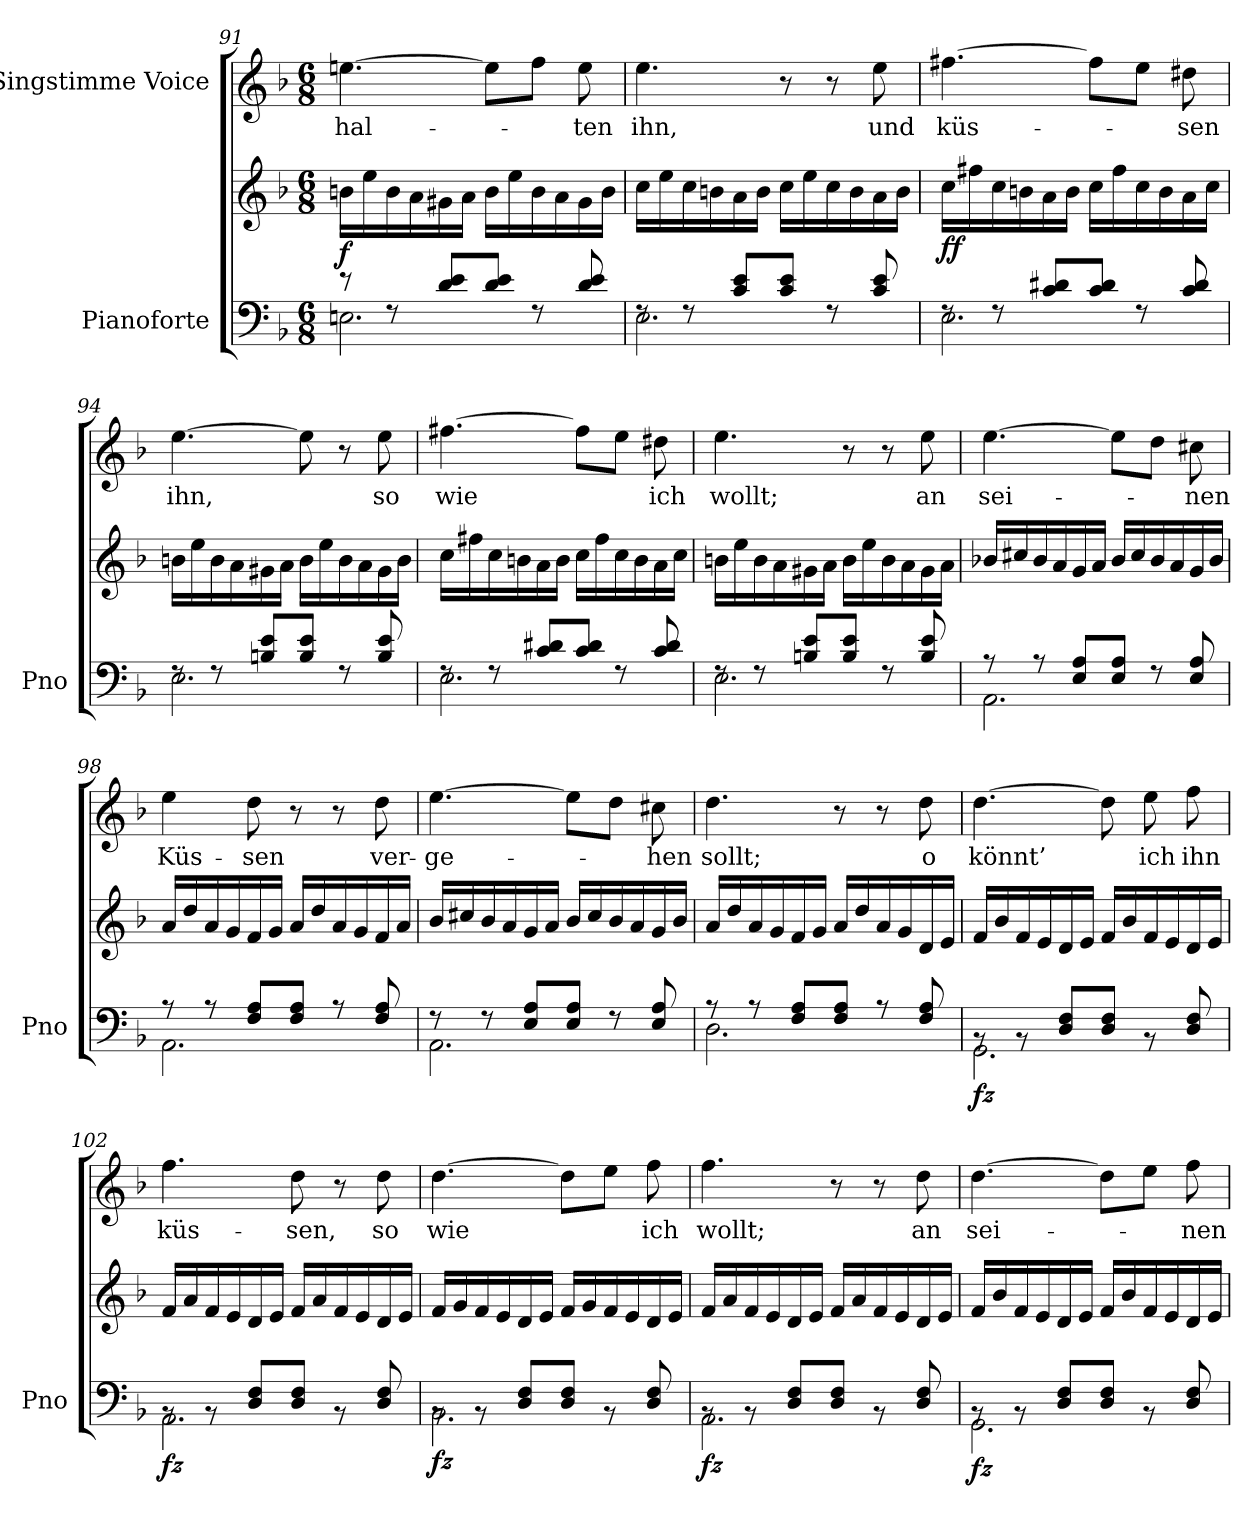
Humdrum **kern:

**kern	**kern	**dynam	**kern	**text
*part2	*part2	*part2	*part1	*part1
*staff3	*staff2	*staff2/3	*staff1	*staff1
*I"Pianoforte	*	*	*I"Singstimme Voice	*
*I'Pno	*	*	*	*
*clefF4	*clefG2	*	*clefG2	*
*k[b-]	*k[b-]	*	*k[b-]	*
*M6/8	*M6/8	*	*M6/8	*
=91	=91	=91	=91	=91
*^	*	*	*	*
!	!	!	!LO:DY:b	!	!LO:LY:b
8r	2.En\	16bn\LL	f	[4.een\	hal-
.	.	16ee\	.	.	.
8rF	.	16b\	.	.	.
.	.	16a\	.	.	.
8d/ 8e/L	.	16g#X\	.	.	.
.	.	16a\JJ	.	.	.
8d/ 8e/J	.	16b\LL	.	8ee\L]	.
.	.	16ee\	.	.	.
8rF	.	16b\	.	8ff\J	.
.	.	16a\	.	.	.
!	!	!	!	!	!LO:LY:b
8d/ 8e/	.	16g#\	.	8ee\	-ten
.	.	16b\JJ	.	.	.
!!LO:LB:g=z
=92	=92	=92	=92	=92	=92
!	!	!	!	!	!LO:LY:b
8rF	2.E\	16cc\LL	.	4.ee\	ihn,
.	.	16ee\	.	.	.
8rF	.	16cc\	.	.	.
.	.	16bn\	.	.	.
8c/ 8e/L	.	16a\	.	.	.
.	.	16b\JJ	.	.	.
8c/ 8e/J	.	16cc\LL	.	8r	.
.	.	16ee\	.	.	.
8rF	.	16cc\	.	8r	.
.	.	16b\	.	.	.
!	!	!	!	!	!LO:LY:b
8c/ 8e/	.	16a\	.	8ee\	und
.	.	16b\JJ	.	.	.
=93	=93	=93	=93	=93	=93
!	!	!	!LO:DY:b	!	!LO:LY:b
8rF	2.E\	16cc\LL	ff	[4.ff#X\	küs-
.	.	16ff#X\	.	.	.
8rF	.	16cc\	.	.	.
.	.	16bn\	.	.	.
8c/ 8d#X/L	.	16a\	.	.	.
.	.	16b\JJ	.	.	.
8c/ 8d#/J	.	16cc\LL	.	8ff#\L]	.
.	.	16ff#\	.	.	.
8rF	.	16cc\	.	8ee\J	.
.	.	16b\	.	.	.
!	!	!	!	!	!LO:LY:b
8c/ 8d#/	.	16a\	.	8dd#X\	-sen
.	.	16cc\JJ	.	.	.
=94	=94	=94	=94	=94	=94
!	!	!	!	!	!LO:LY:b
8rF	2.E\	16bn\LL	.	[4.ee\	ihn,
.	.	16ee\	.	.	.
8rF	.	16b\	.	.	.
.	.	16a\	.	.	.
8Bn/ 8e/L	.	16g#X\	.	.	.
.	.	16a\JJ	.	.	.
8B/ 8e/J	.	16b\LL	.	8ee\]	.
.	.	16ee\	.	.	.
8rF	.	16b\	.	8r	.
.	.	16a\	.	.	.
!	!	!	!	!	!LO:LY:b
8B/ 8e/	.	16g#\	.	8ee\	so
.	.	16b\JJ	.	.	.
=95	=95	=95	=95	=95	=95
!	!	!	!	!	!LO:LY:b
8rF	2.E\	16cc\LL	.	[4.ff#X\	wie
.	.	16ff#X\	.	.	.
8rF	.	16cc\	.	.	.
.	.	16bn\	.	.	.
8c/ 8d#X/L	.	16a\	.	.	.
.	.	16b\JJ	.	.	.
8c/ 8d#/J	.	16cc\LL	.	8ff#\L]	.
.	.	16ff#\	.	.	.
8rF	.	16cc\	.	8ee\J	.
.	.	16b\	.	.	.
!	!	!	!	!	!LO:LY:b
8c/ 8d#/	.	16a\	.	8dd#X\	ich
.	.	16cc\JJ	.	.	.
!!LO:LB:g=z
=96	=96	=96	=96	=96	=96
!	!	!	!	!	!LO:LY:b
8rF	2.E\	16bn\LL	.	4.ee\	wollt;
.	.	16ee\	.	.	.
8rF	.	16b\	.	.	.
.	.	16a\	.	.	.
8Bn/ 8e/L	.	16g#X\	.	.	.
.	.	16a\JJ	.	.	.
8B/ 8e/J	.	16b\LL	.	8r	.
.	.	16ee\	.	.	.
8rF	.	16b\	.	8r	.
.	.	16a\	.	.	.
!	!	!	!	!	!LO:LY:b
8B/ 8e/	.	16g#\	.	8ee\	an
.	.	16a\JJ	.	.	.
=97	=97	=97	=97	=97	=97
!	!	!	!	!	!LO:LY:b
8r	2.AA\	16b-X/LL	.	[4.ee\	sei-
.	.	16cc#X/	.	.	.
8r	.	16b-/	.	.	.
.	.	16a/	.	.	.
8E/ 8A/L	.	16g/	.	.	.
.	.	16a/JJ	.	.	.
8E/ 8A/J	.	16b-/LL	.	8ee\L]	.
.	.	16cc#/	.	.	.
8r	.	16b-/	.	8dd\J	.
.	.	16a/	.	.	.
!	!	!	!	!	!LO:LY:b
8E/ 8A/	.	16g/	.	8cc#X\	-nen
.	.	16b-/JJ	.	.	.
=98	=98	=98	=98	=98	=98
!	!	!	!	!	!LO:LY:b
8r	2.AA\	16a/LL	.	4ee\	Küs-
.	.	16dd/	.	.	.
8r	.	16a/	.	.	.
.	.	16g/	.	.	.
!	!	!	!	!	!LO:LY:b
8F/ 8A/L	.	16f/	.	8dd\	-sen
.	.	16g/JJ	.	.	.
8F/ 8A/J	.	16a/LL	.	8r	.
.	.	16dd/	.	.	.
8r	.	16a/	.	8r	.
.	.	16g/	.	.	.
!	!	!	!	!	!LO:LY:b
8F/ 8A/	.	16f/	.	8dd\	ver-
.	.	16a/JJ	.	.	.
=99	=99	=99	=99	=99	=99
!	!	!	!	!	!LO:LY:b
8r	2.AA\	16b-/LL	.	[4.ee\	-ge-
.	.	16cc#X/	.	.	.
8r	.	16b-/	.	.	.
.	.	16a/	.	.	.
8E/ 8A/L	.	16g/	.	.	.
.	.	16a/JJ	.	.	.
8E/ 8A/J	.	16b-/LL	.	8ee\L]	.
.	.	16cc#/	.	.	.
8r	.	16b-/	.	8dd\J	.
.	.	16a/	.	.	.
!	!	!	!	!	!LO:LY:b
8E/ 8A/	.	16g/	.	8cc#X\	-hen
.	.	16b-/JJ	.	.	.
!!LO:PB:g=z
=100	=100	=100	=100	=100	=100
!	!	!	!	!	!LO:LY:b
8r	2.D\	16a/LL	.	4.dd\	sollt;
.	.	16dd/	.	.	.
8r	.	16a/	.	.	.
.	.	16g/	.	.	.
8F/ 8A/L	.	16f/	.	.	.
.	.	16g/JJ	.	.	.
8F/ 8A/J	.	16a/LL	.	8r	.
.	.	16dd/	.	.	.
8r	.	16a/	.	8r	.
.	.	16g/	.	.	.
!	!	!	!	!	!LO:LY:b
8F/ 8A/	.	16d/	.	8dd\	o
.	.	16e/JJ	.	.	.
=101	=101	=101	=101	=101	=101
!	!	!	!LO:DY:b=2	!	!LO:LY:b
8rBB	2.GG\	16f/LL	fz	[4.dd\	könnt’
.	.	16b-/	.	.	.
8rBB	.	16f/	.	.	.
.	.	16e/	.	.	.
8D/ 8F/L	.	16d/	.	.	.
.	.	16e/JJ	.	.	.
8D/ 8F/J	.	16f/LL	.	8dd\]	.
.	.	16b-/	.	.	.
!	!	!	!	!	!LO:LY:b
8rBB	.	16f/	.	8ee\	ich
.	.	16e/	.	.	.
!	!	!	!	!	!LO:LY:b
8D/ 8F/	.	16d/	.	8ff\	ihn
.	.	16e/JJ	.	.	.
=102	=102	=102	=102	=102	=102
!	!	!	!LO:DY:b=2	!	!LO:LY:b
8rBB	2.AA\	16f/LL	fz	4.ff\	küs-
.	.	16a/	.	.	.
8rBB	.	16f/	.	.	.
.	.	16e/	.	.	.
8D/ 8F/L	.	16d/	.	.	.
.	.	16e/JJ	.	.	.
!	!	!	!	!	!LO:LY:b
8D/ 8F/J	.	16f/LL	.	8dd\	-sen,
.	.	16a/	.	.	.
8rBB	.	16f/	.	8r	.
.	.	16e/	.	.	.
!	!	!	!	!	!LO:LY:b
8D/ 8F/	.	16d/	.	8dd\	so
.	.	16e/JJ	.	.	.
=103	=103	=103	=103	=103	=103
!	!	!	!LO:DY:b=2	!	!LO:LY:b
8rBB	2.BB-\	16f/LL	fz	[4.dd\	wie
.	.	16g/	.	.	.
8rBB	.	16f/	.	.	.
.	.	16e/	.	.	.
8D/ 8F/L	.	16d/	.	.	.
.	.	16e/JJ	.	.	.
8D/ 8F/J	.	16f/LL	.	8dd\L]	.
.	.	16g/	.	.	.
8rBB	.	16f/	.	8ee\J	.
.	.	16e/	.	.	.
!	!	!	!	!	!LO:LY:b
8D/ 8F/	.	16d/	.	8ff\	ich
.	.	16e/JJ	.	.	.
!!LO:LB:g=z
=104	=104	=104	=104	=104	=104
!	!	!	!LO:DY:b=2	!	!LO:LY:b
8rBB	2.AA\	16f/LL	fz	4.ff\	wollt;
.	.	16a/	.	.	.
8rBB	.	16f/	.	.	.
.	.	16e/	.	.	.
8D/ 8F/L	.	16d/	.	.	.
.	.	16e/JJ	.	.	.
8D/ 8F/J	.	16f/LL	.	8r	.
.	.	16a/	.	.	.
8rBB	.	16f/	.	8r	.
.	.	16e/	.	.	.
!	!	!	!	!	!LO:LY:b
8D/ 8F/	.	16d/	.	8dd\	an
.	.	16e/JJ	.	.	.
=105	=105	=105	=105	=105	=105
!	!	!	!LO:DY:b=2	!	!LO:LY:b
8rBB	2.GG\	16f/LL	fz	[4.dd\	sei-
.	.	16b-/	.	.	.
8rBB	.	16f/	.	.	.
.	.	16e/	.	.	.
8D/ 8F/L	.	16d/	.	.	.
.	.	16e/JJ	.	.	.
8D/ 8F/J	.	16f/LL	.	8dd\L]	.
.	.	16b-/	.	.	.
8rBB	.	16f/	.	8ee\J	.
.	.	16e/	.	.	.
!	!	!	!	!	!LO:LY:b
8D/ 8F/	.	16d/	.	8ff\	-nen
.	.	16e/JJ	.	.	.
*v	*v	*	*	*	*
=	=	=	=	=
*-	*-	*-	*-	*-
